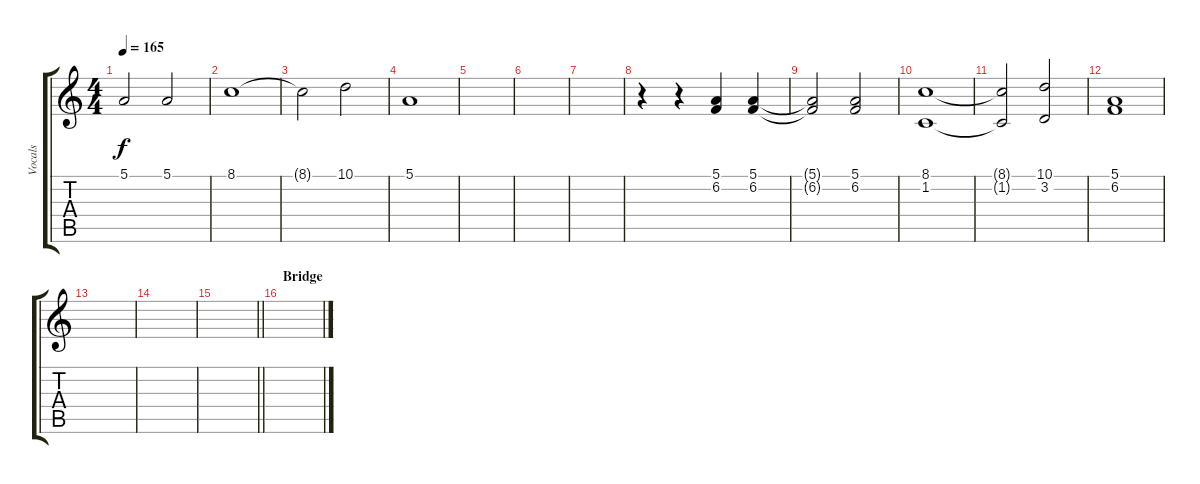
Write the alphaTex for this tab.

\track ("Vocals" "Vocals") {instrument choiraahs}
\staff {score tabs}
\tuning (E4 B3 G3 D3 A2 E2) {hide}
\ts (4 4)
\tempo 165
\clef g2
\ks c
5.1{t}.2{dy f} 5.1.2 |
8.1.1 |
8.1{t}.2 10.1.2 |
5.1.1 |
|
|
|
r.4 r.4 (5.1 6.2).4 (5.1 6.2).4 |
(5.1{t} 6.2{t}).2 (5.1 6.2).2 |
(8.1 1.2).1 |
(8.1{t} 1.2{t}).2 (10.1 3.2).2 |
(5.1 6.2).1 |
|
|
\barLineRight lightlight
|
\section ("" "Bridge")
